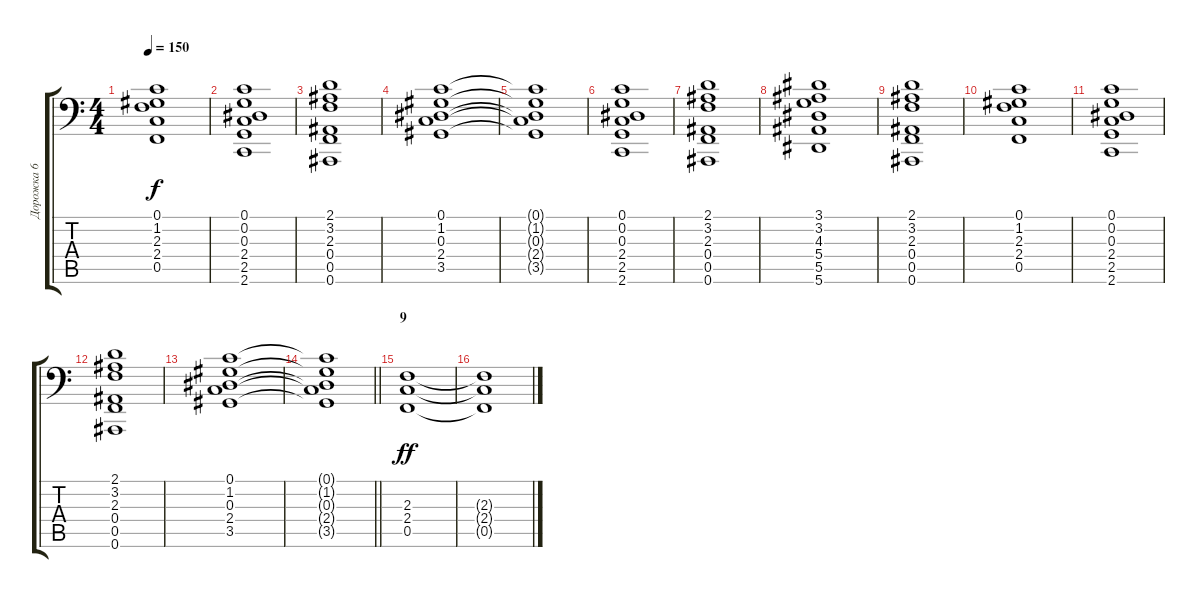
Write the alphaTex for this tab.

\track ("Дорожка 6" "Дорожка 6") {instrument stringensemble1}
\staff {score tabs}
\tuning (C4 G3 Eb3 Bb2 F2 Bb1) {hide}
\ts (4 4)
\tempo 150
\clef f4
\ks c
(0.1 1.2 2.3 2.4 0.5).1{dy f} |
(0.1 0.2 0.3 2.4 2.5 2.6).1 |
(2.1 3.2 2.3 0.4 0.5 0.6).1 |
(0.1 1.2 0.3 2.4 3.5).1 |
(0.1{t} 1.2{t} 0.3{t} 2.4{t} 3.5{t}).1 |
(0.1 0.2 0.3 2.4 2.5 2.6).1 |
(2.1 3.2 2.3 0.4 0.5 0.6).1 |
(3.1 3.2 4.3 5.4 5.5 5.6).1 |
(2.1 3.2 2.3 0.4 0.5 0.6).1 |
(0.1 1.2 2.3 2.4 0.5).1 |
(0.1 0.2 0.3 2.4 2.5 2.6).1 |
(2.1 3.2 2.3 0.4 0.5 0.6).1 |
(0.1 1.2 0.3 2.4 3.5).1 |
\barLineRight lightlight
(0.1{t} 1.2{t} 0.3{t} 2.4{t} 3.5{t}).1 |
\section ("" "9")
(2.3 2.4 0.5).1{dy ff} |
(2.3{t} 2.4{t} 0.5{t}).1
